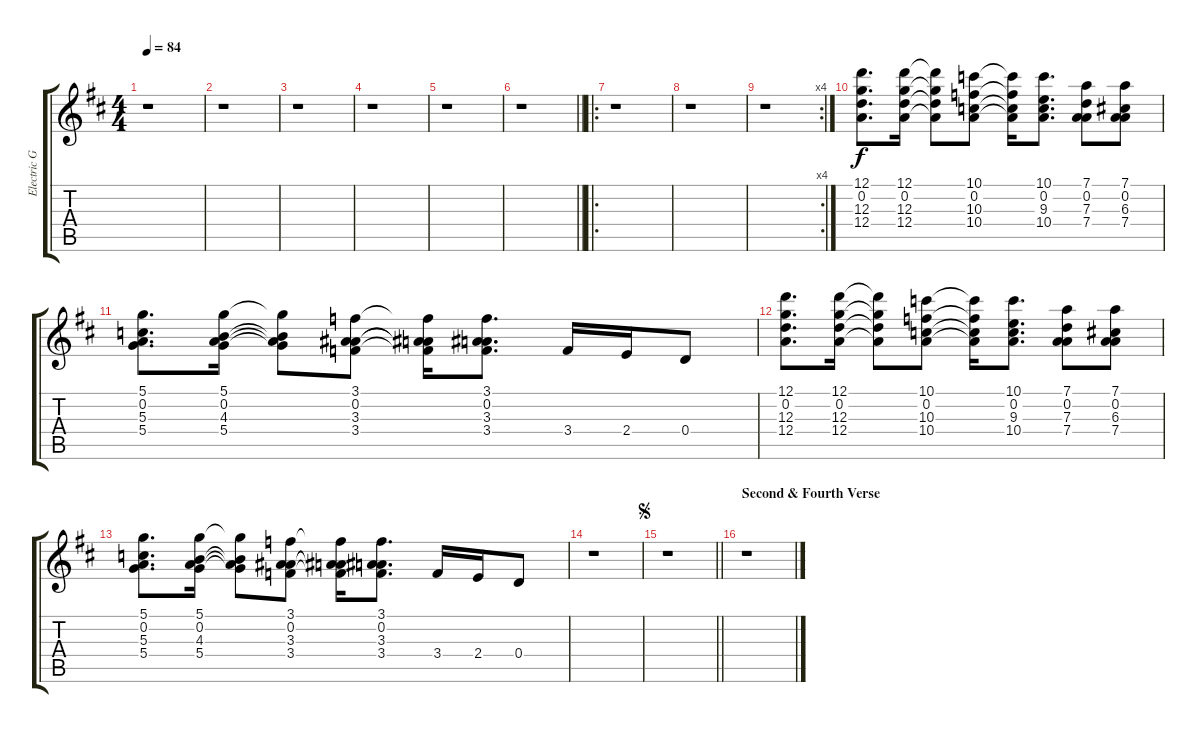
\track ("Electric Guitar 2" "Electric G") {instrument overdrivenguitar}
\staff {score tabs}
\tuning (D4 A3 G3 D3 A2 D2) {hide}
\ts (4 4)
\tempo 84
\clef g2
\ks d
r.1{dy f instrument overdrivenguitar} |
r.1 |
r.1 |
r.1 |
r.1 |
\barLineRight lightlight
r.1 |
\ro
r.1 |
r.1 |
\rc 4
r.1 |
(12.1 0.2 12.3 12.4).8{d} (12.1 0.2 12.3 12.4).16 (12.1{t} 0.2{t} 12.3{t} 12.4{t}).8 (10.1 0.2 10.3 10.4).8 (10.1{t} 0.2{t} 10.3{t} 10.4{t}).16 (10.1 0.2 9.3 10.4).8{d} (7.1 0.2 7.3 7.4).8 (7.1 0.2 6.3 7.4).8 |
(5.1 0.2 5.3 5.4).8{d} (5.1 0.2 4.3 5.4).16 (5.1{t} 0.2{t} 4.3{t} 5.4{t}).8 (3.1 0.2 3.3 3.4).8 (3.1{t} 0.2{t} 3.3{t} 3.4{t}).16 (3.1 0.2 3.3 3.4).8{d} 3.4.16 2.4.16 0.4.8 |
(12.1 0.2 12.3 12.4).8{d} (12.1 0.2 12.3 12.4).16 (12.1{t} 0.2{t} 12.3{t} 12.4{t}).8 (10.1 0.2 10.3 10.4).8 (10.1{t} 0.2{t} 10.3{t} 10.4{t}).16 (10.1 0.2 9.3 10.4).8{d} (7.1 0.2 7.3 7.4).8 (7.1 0.2 6.3 7.4).8 |
(5.1 0.2 5.3 5.4).8{d} (5.1 0.2 4.3 5.4).16 (5.1{t} 0.2{t} 4.3{t} 5.4{t}).8 (3.1 0.2 3.3 3.4).8 (3.1{t} 0.2{t} 3.3{t} 3.4{t}).16 (3.1 0.2 3.3 3.4).8{d} 3.4.16 2.4.16 0.4.8 |
r.1 |
\jump segno
\barLineRight lightlight
r.1 |
\section ("" "Second & Fourth Verse")
r.1
